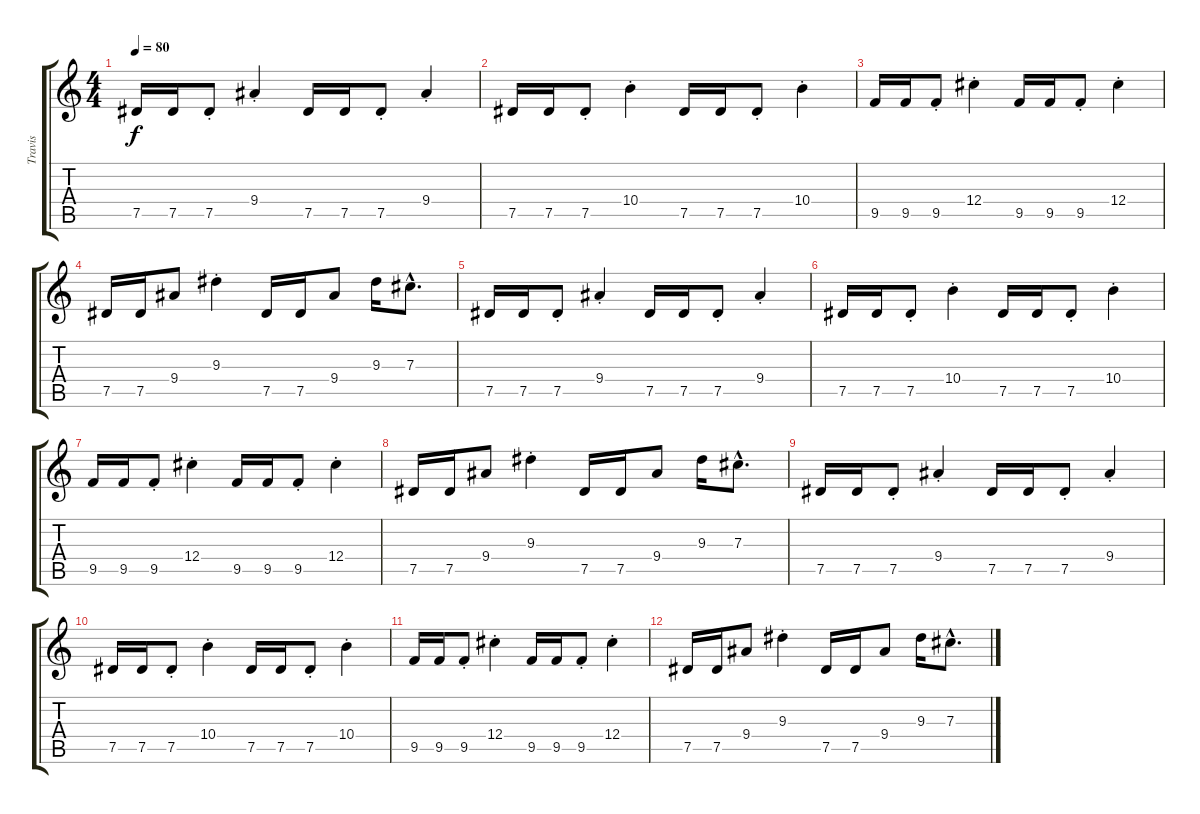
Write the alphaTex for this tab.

\track ("Travis" "Travis") {instrument overdrivenguitar}
\staff {score tabs}
\tuning (Eb4 Bb3 Gb3 Db3 Ab2 Eb2) {hide}
\ts (4 4)
\tempo 80
\clef g2
\ks c
7.5.16{dy f instrument stringensemble1} 7.5.16 7.5{st}.8 9.4{st}.4 7.5.16 7.5.16 7.5{st}.8 9.4{st}.4 |
7.5.16 7.5.16 7.5{st}.8 10.4{st}.4 7.5.16 7.5.16 7.5{st}.8 10.4{st}.4 |
9.5.16 9.5.16 9.5{st}.8 12.4{st}.4 9.5.16 9.5.16 9.5{st}.8 12.4{st}.4 |
7.5.16 7.5.16 9.4.8 9.3{st}.4 7.5.16 7.5.16 9.4.8 9.3.16 7.3{hac}.8{d} |
7.5.16{instrument stringensemble1} 7.5.16 7.5{st}.8 9.4{st}.4 7.5.16 7.5.16 7.5{st}.8 9.4{st}.4 |
7.5.16 7.5.16 7.5{st}.8 10.4{st}.4 7.5.16 7.5.16 7.5{st}.8 10.4{st}.4 |
9.5.16 9.5.16 9.5{st}.8 12.4{st}.4 9.5.16 9.5.16 9.5{st}.8 12.4{st}.4 |
7.5.16 7.5.16 9.4.8 9.3{st}.4 7.5.16 7.5.16 9.4.8 9.3.16 7.3{hac}.8{d} |
7.5.16{instrument stringensemble1} 7.5.16 7.5{st}.8 9.4{st}.4 7.5.16 7.5.16 7.5{st}.8 9.4{st}.4 |
7.5.16 7.5.16 7.5{st}.8 10.4{st}.4 7.5.16 7.5.16 7.5{st}.8 10.4{st}.4 |
9.5.16 9.5.16 9.5{st}.8 12.4{st}.4 9.5.16 9.5.16 9.5{st}.8 12.4{st}.4 |
7.5.16 7.5.16 9.4.8 9.3{st}.4 7.5.16 7.5.16 9.4.8 9.3.16 7.3{hac}.8{d}
